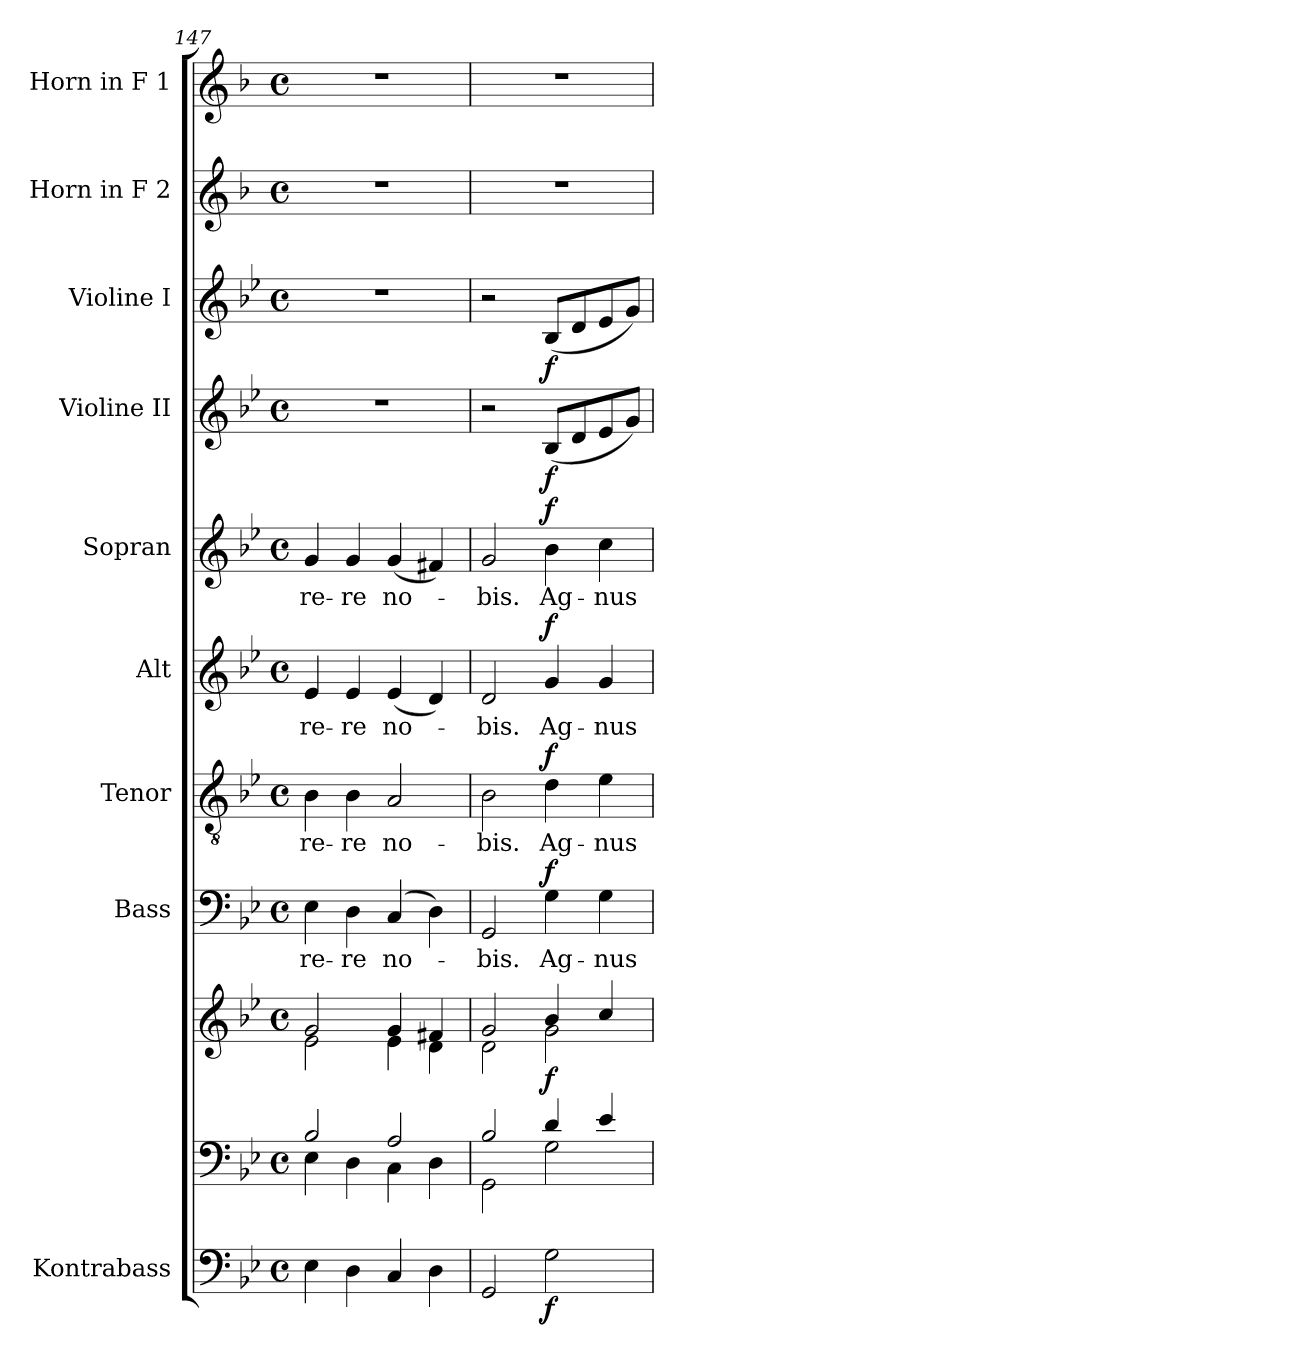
**kern	**dynam	**kern	**kern	**dynam	**kern	**text	**dynam	**kern	**text	**dynam	**kern	**text	**dynam	**kern	**text	**dynam	**kern	**dynam	**kern	**dynam	**kern	**kern
*part10	*part10	*part9	*part9	*part9	*part8	*part8	*part8	*part7	*part7	*part7	*part6	*part6	*part6	*part5	*part5	*part5	*part4	*part4	*part3	*part3	*part2	*part1
*staff11	*staff11	*staff10	*staff9	*staff9/10	*staff8	*staff8	*staff8	*staff7	*staff7	*staff7	*staff6	*staff6	*staff6	*staff5	*staff5	*staff5	*staff4	*staff4	*staff3	*staff3	*staff2	*staff1
*I"Kontrabass	*	*	*	*	*I"Bass	*	*	*I"Tenor	*	*	*I"Alt	*	*	*I"Sopran	*	*	*I"Violine II	*	*I"Violine I	*	*I"Horn in F 2	*I"Horn in F 1
*I'Kb.	*	*	*	*	*I'B.	*	*	*I'T.	*	*	*I'A.	*	*	*I'S.	*	*	*I'Vl. II	*	*I'Vl. I	*	*	*
*clefF4	*	*clefF4	*clefG2	*	*clefF4	*	*	*clefGv2	*	*	*clefG2	*	*	*clefG2	*	*	*clefG2	*	*clefG2	*	*clefG2	*clefG2
*ITrd7c12	*	*	*	*	*	*	*	*	*	*	*	*	*	*	*	*	*	*	*	*	*ITrd4c7	*ITrd4c7
*k[b-e-]	*	*k[b-e-]	*k[b-e-]	*	*k[b-e-]	*	*	*k[b-e-]	*	*	*k[b-e-]	*	*	*k[b-e-]	*	*	*k[b-e-]	*	*k[b-e-]	*	*k[b-e-]	*k[b-e-]
*B-:	*	*B-:	*B-:	*	*B-:	*	*	*B-:	*	*	*B-:	*	*	*B-:	*	*	*B-:	*	*B-:	*	*B-:	*B-:
*M4/4	*	*M4/4	*M4/4	*	*M4/4	*	*	*M4/4	*	*	*M4/4	*	*	*M4/4	*	*	*M4/4	*	*M4/4	*	*M4/4	*M4/4
*met(c)	*	*met(c)	*met(c)	*	*met(c)	*	*	*met(c)	*	*	*met(c)	*	*	*met(c)	*	*	*met(c)	*	*met(c)	*	*met(c)	*met(c)
=147	=147	=147	=147	=147	=147	=147	=147	=147	=147	=147	=147	=147	=147	=147	=147	=147	=147	=147	=147	=147	=147	=147
*	*	*^	*^	*	*	*	*	*	*	*	*	*	*	*	*	*	*	*	*	*	*	*
!	!	!	!	!	!	!	!	!LO:LY:b	!	!	!LO:LY:b	!	!	!LO:LY:b	!	!	!LO:LY:b	!	!	!	!	!	!	!
4EE-\	.	2B-/	4E-\	2g/	2e-\	.	4E-\	-re-	.	4B-\	-re-	.	4e-/	-re-	.	4g/	-re-	.	1r	.	1r	.	1r	1r
!	!	!	!	!	!	!	!	!LO:LY:b	!	!	!LO:LY:b	!	!	!LO:LY:b	!	!	!LO:LY:b	!	!	!	!	!	!	!
4DD\	.	.	4D\	.	.	.	4D\	-re	.	4B-\	-re	.	4e-/	-re	.	4g/	-re	.	.	.	.	.	.	.
!	!	!	!	!	!	!	!	!LO:LY:b	!	!	!LO:LY:b	!	!	!LO:LY:b	!	!	!LO:LY:b	!	!	!	!	!	!	!
4CC/	.	2A/	4C\	4g/	4e-\	.	(4C/	no-	.	2A/	no-	.	(<4e-/	no-	.	(<4g/	no-	.	.	.	.	.	.	.
4DD\	.	.	4D\	4f#X/	4d\	.	4D\)	.	.	.	.	.	4d/)	.	.	4f#X/)	.	.	.	.	.	.	.	.
!!LO:PB:g=z
=148	=148	=148	=148	=148	=148	=148	=148	=148	=148	=148	=148	=148	=148	=148	=148	=148	=148	=148	=148	=148	=148	=148	=148	=148
!	!	!	!	!	!	!	!	!LO:LY:b	!	!	!LO:LY:b	!	!	!LO:LY:b	!	!	!LO:LY:b	!	!	!	!	!	!	!
2GGG/	.	2B-/	2GG\	2g/	2d\	.	2GG/	-bis.	.	2B-\	-bis.	.	2d/	-bis.	.	2g/	-bis.	.	2r	.	2r	.	1r	1r
!	!LO:DY:b	!	!	!	!	!LO:DY:b	!	!LO:LY:b	!LO:DY:a	!	!LO:LY:b	!LO:DY:a	!	!LO:LY:b	!LO:DY:a	!	!LO:LY:b	!LO:DY:a	!	!LO:DY:b	!	!LO:DY:b	!	!
2GG\	f	4d/	2G\	4b-/	2g\	f	4G\	Ag-	f	4d\	Ag-	f	4g/	Ag-	f	4b-\	Ag-	f	(<8B-/L	f	(<8B-/L	f	.	.
.	.	.	.	.	.	.	.	.	.	.	.	.	.	.	.	.	.	.	8d/	.	8d/	.	.	.
!	!	!	!	!	!	!	!	!LO:LY:b	!	!	!LO:LY:b	!	!	!LO:LY:b	!	!	!LO:LY:b	!	!	!	!	!	!	!
.	.	4e-/	.	4cc/	.	.	4G\	-nus	.	4e-\	-nus	.	4g/	-nus	.	4cc\	-nus	.	8e-/	.	8e-/	.	.	.
.	.	.	.	.	.	.	.	.	.	.	.	.	.	.	.	.	.	.	8g/J)	.	8g/J)	.	.	.
*	*	*v	*v	*	*	*	*	*	*	*	*	*	*	*	*	*	*	*	*	*	*	*	*	*
*	*	*	*v	*v	*	*	*	*	*	*	*	*	*	*	*	*	*	*	*	*	*	*	*
=	=	=	=	=	=	=	=	=	=	=	=	=	=	=	=	=	=	=	=	=	=	=
*-	*-	*-	*-	*-	*-	*-	*-	*-	*-	*-	*-	*-	*-	*-	*-	*-	*-	*-	*-	*-	*-	*-
